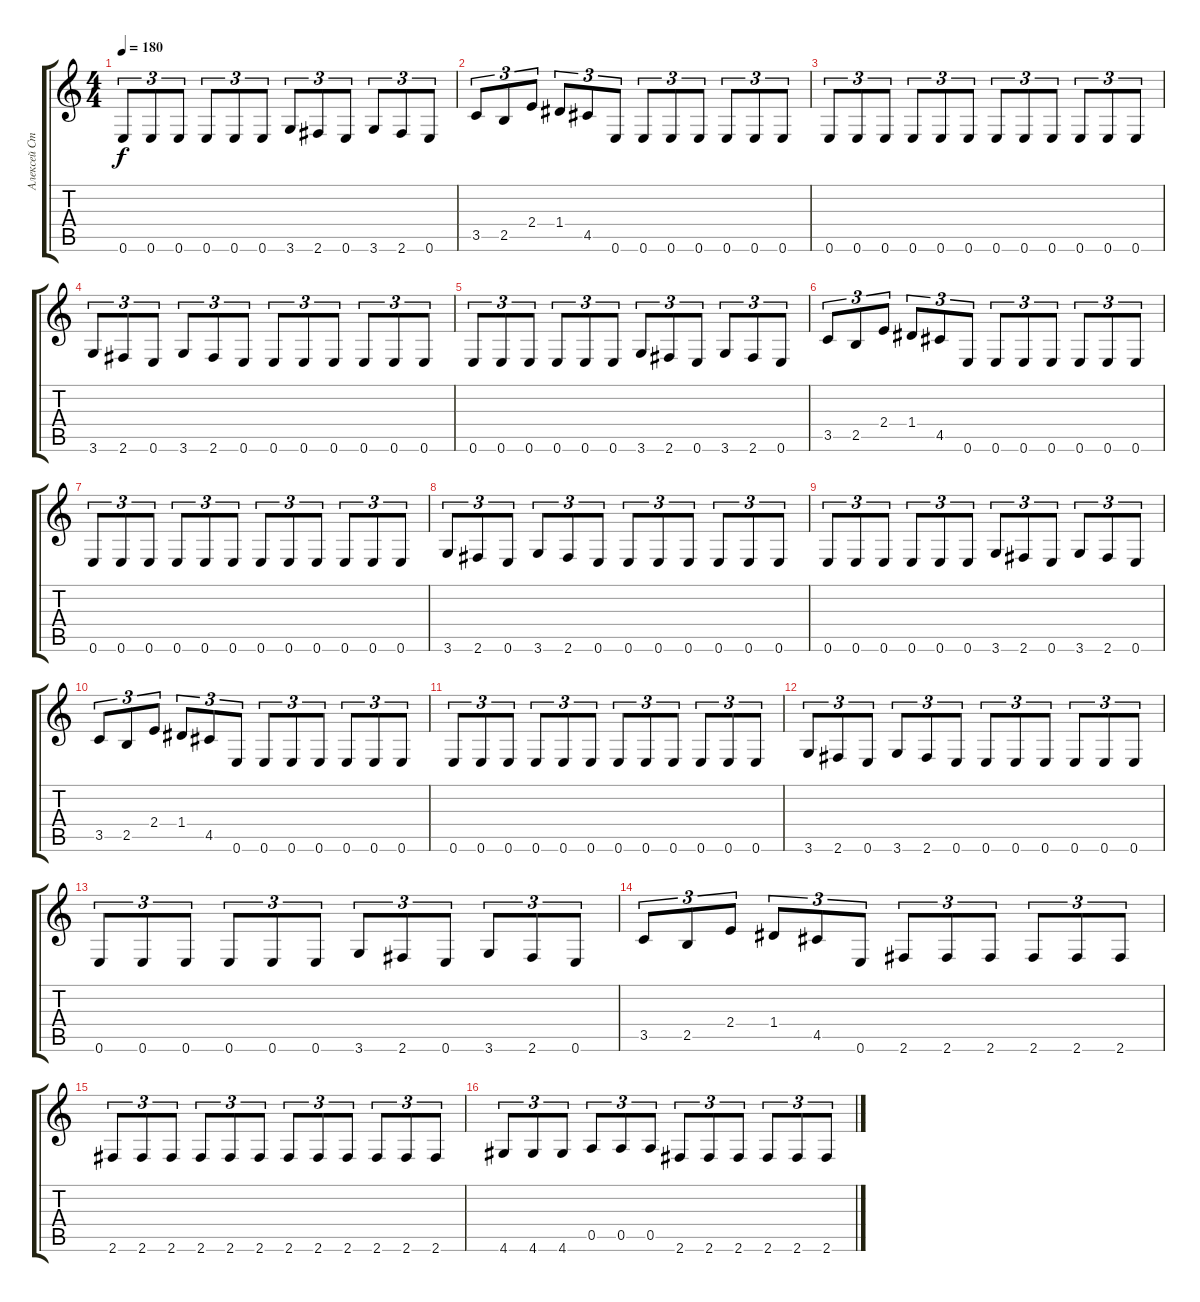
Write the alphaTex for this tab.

\track ("Алексей Страйк" "Алексей Ст") {instrument distortionguitar}
\staff {score tabs}
\tuning (E4 B3 G3 D3 A2 E2) {hide}
\ts (4 4)
\tempo 180
\clef g2
\ks c
0.6.8{tu (3 2) dy f} 0.6.8{tu (3 2)} 0.6.8{tu (3 2)} 0.6.8{tu (3 2)} 0.6.8{tu (3 2)} 0.6.8{tu (3 2)} 3.6.8{tu (3 2)} 2.6.8{tu (3 2)} 0.6.8{tu (3 2)} 3.6.8{tu (3 2)} 2.6.8{tu (3 2)} 0.6.8{tu (3 2)} |
3.5.8{tu (3 2)} 2.5.8{tu (3 2)} 2.4.8{tu (3 2)} 1.4.8{tu (3 2)} 4.5.8{tu (3 2)} 0.6.8{tu (3 2)} 0.6.8{tu (3 2)} 0.6.8{tu (3 2)} 0.6.8{tu (3 2)} 0.6.8{tu (3 2)} 0.6.8{tu (3 2)} 0.6.8{tu (3 2)} |
0.6.8{tu (3 2)} 0.6.8{tu (3 2)} 0.6.8{tu (3 2)} 0.6.8{tu (3 2)} 0.6.8{tu (3 2)} 0.6.8{tu (3 2)} 0.6.8{tu (3 2)} 0.6.8{tu (3 2)} 0.6.8{tu (3 2)} 0.6.8{tu (3 2)} 0.6.8{tu (3 2)} 0.6.8{tu (3 2)} |
3.6.8{tu (3 2)} 2.6.8{tu (3 2)} 0.6.8{tu (3 2)} 3.6.8{tu (3 2)} 2.6.8{tu (3 2)} 0.6.8{tu (3 2)} 0.6.8{tu (3 2)} 0.6.8{tu (3 2)} 0.6.8{tu (3 2)} 0.6.8{tu (3 2)} 0.6.8{tu (3 2)} 0.6.8{tu (3 2)} |
0.6.8{tu (3 2)} 0.6.8{tu (3 2)} 0.6.8{tu (3 2)} 0.6.8{tu (3 2)} 0.6.8{tu (3 2)} 0.6.8{tu (3 2)} 3.6.8{tu (3 2)} 2.6.8{tu (3 2)} 0.6.8{tu (3 2)} 3.6.8{tu (3 2)} 2.6.8{tu (3 2)} 0.6.8{tu (3 2)} |
3.5.8{tu (3 2)} 2.5.8{tu (3 2)} 2.4.8{tu (3 2)} 1.4.8{tu (3 2)} 4.5.8{tu (3 2)} 0.6.8{tu (3 2)} 0.6.8{tu (3 2)} 0.6.8{tu (3 2)} 0.6.8{tu (3 2)} 0.6.8{tu (3 2)} 0.6.8{tu (3 2)} 0.6.8{tu (3 2)} |
0.6.8{tu (3 2)} 0.6.8{tu (3 2)} 0.6.8{tu (3 2)} 0.6.8{tu (3 2)} 0.6.8{tu (3 2)} 0.6.8{tu (3 2)} 0.6.8{tu (3 2)} 0.6.8{tu (3 2)} 0.6.8{tu (3 2)} 0.6.8{tu (3 2)} 0.6.8{tu (3 2)} 0.6.8{tu (3 2)} |
3.6.8{tu (3 2)} 2.6.8{tu (3 2)} 0.6.8{tu (3 2)} 3.6.8{tu (3 2)} 2.6.8{tu (3 2)} 0.6.8{tu (3 2)} 0.6.8{tu (3 2)} 0.6.8{tu (3 2)} 0.6.8{tu (3 2)} 0.6.8{tu (3 2)} 0.6.8{tu (3 2)} 0.6.8{tu (3 2)} |
0.6.8{tu (3 2)} 0.6.8{tu (3 2)} 0.6.8{tu (3 2)} 0.6.8{tu (3 2)} 0.6.8{tu (3 2)} 0.6.8{tu (3 2)} 3.6.8{tu (3 2)} 2.6.8{tu (3 2)} 0.6.8{tu (3 2)} 3.6.8{tu (3 2)} 2.6.8{tu (3 2)} 0.6.8{tu (3 2)} |
3.5.8{tu (3 2)} 2.5.8{tu (3 2)} 2.4.8{tu (3 2)} 1.4.8{tu (3 2)} 4.5.8{tu (3 2)} 0.6.8{tu (3 2)} 0.6.8{tu (3 2)} 0.6.8{tu (3 2)} 0.6.8{tu (3 2)} 0.6.8{tu (3 2)} 0.6.8{tu (3 2)} 0.6.8{tu (3 2)} |
0.6.8{tu (3 2)} 0.6.8{tu (3 2)} 0.6.8{tu (3 2)} 0.6.8{tu (3 2)} 0.6.8{tu (3 2)} 0.6.8{tu (3 2)} 0.6.8{tu (3 2)} 0.6.8{tu (3 2)} 0.6.8{tu (3 2)} 0.6.8{tu (3 2)} 0.6.8{tu (3 2)} 0.6.8{tu (3 2)} |
3.6.8{tu (3 2)} 2.6.8{tu (3 2)} 0.6.8{tu (3 2)} 3.6.8{tu (3 2)} 2.6.8{tu (3 2)} 0.6.8{tu (3 2)} 0.6.8{tu (3 2)} 0.6.8{tu (3 2)} 0.6.8{tu (3 2)} 0.6.8{tu (3 2)} 0.6.8{tu (3 2)} 0.6.8{tu (3 2)} |
0.6.8{tu (3 2)} 0.6.8{tu (3 2)} 0.6.8{tu (3 2)} 0.6.8{tu (3 2)} 0.6.8{tu (3 2)} 0.6.8{tu (3 2)} 3.6.8{tu (3 2)} 2.6.8{tu (3 2)} 0.6.8{tu (3 2)} 3.6.8{tu (3 2)} 2.6.8{tu (3 2)} 0.6.8{tu (3 2)} |
3.5.8{tu (3 2)} 2.5.8{tu (3 2)} 2.4.8{tu (3 2)} 1.4.8{tu (3 2)} 4.5.8{tu (3 2)} 0.6.8{tu (3 2)} 2.6.8{tu (3 2)} 2.6.8{tu (3 2)} 2.6.8{tu (3 2)} 2.6.8{tu (3 2)} 2.6.8{tu (3 2)} 2.6.8{tu (3 2)} |
2.6.8{tu (3 2)} 2.6.8{tu (3 2)} 2.6.8{tu (3 2)} 2.6.8{tu (3 2)} 2.6.8{tu (3 2)} 2.6.8{tu (3 2)} 2.6.8{tu (3 2)} 2.6.8{tu (3 2)} 2.6.8{tu (3 2)} 2.6.8{tu (3 2)} 2.6.8{tu (3 2)} 2.6.8{tu (3 2)} |
4.6.8{tu (3 2)} 4.6.8{tu (3 2)} 4.6.8{tu (3 2)} 0.5.8{tu (3 2)} 0.5.8{tu (3 2)} 0.5.8{tu (3 2)} 2.6.8{tu (3 2)} 2.6.8{tu (3 2)} 2.6.8{tu (3 2)} 2.6.8{tu (3 2)} 2.6.8{tu (3 2)} 2.6.8{tu (3 2)}
